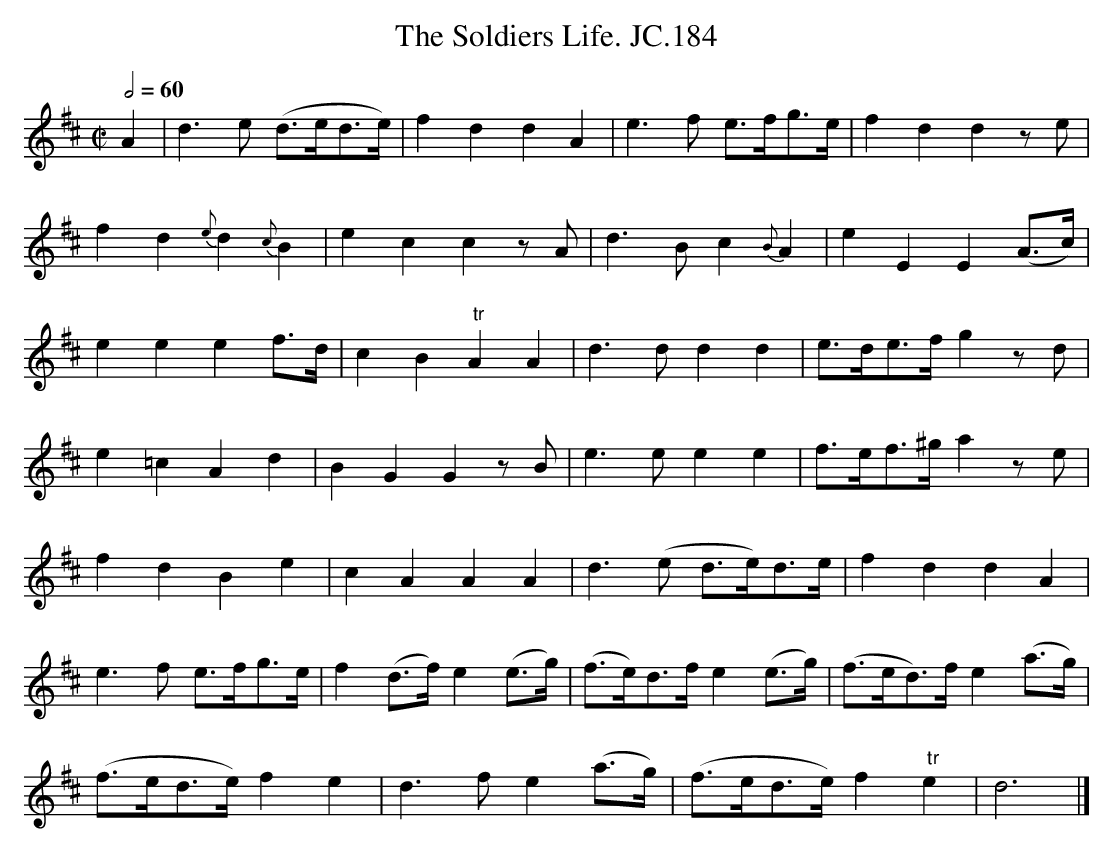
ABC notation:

X:1
T:Soldiers Life. JC.184, The
M:C|
L:1/8
Q:2/4=60
K:D
A2|\\
d3e (d>ed>e)|f2d2d2A2|e3f e>fg>e|f2d2d2ze|
f2d2{e}d2{c}B2|\\
e2c2c2zA|d3Bc2{B}A2|e2E2E2(A>c)|
e2e2e2f>d|c2B2" tr"A2A2|d3dd2d2|e>de>fg2zd|
e2=c2A2d2|B2G2G2zB|e3ee2e2|f>ef>^ga2ze|
f2d2B2e2|c2A2A2A2|d3(e d>e)d>e|f2d2d2A2|
e3f e>fg>e|f2(d>f)e2(e>g)|(f>e)d>fe2(e>g)|(f>ed>)fe2(a>g)|
(f>ed>e)f2e2|d3fe2(a>g)|(f>ed>e)f2" tr"e2|d6|]
